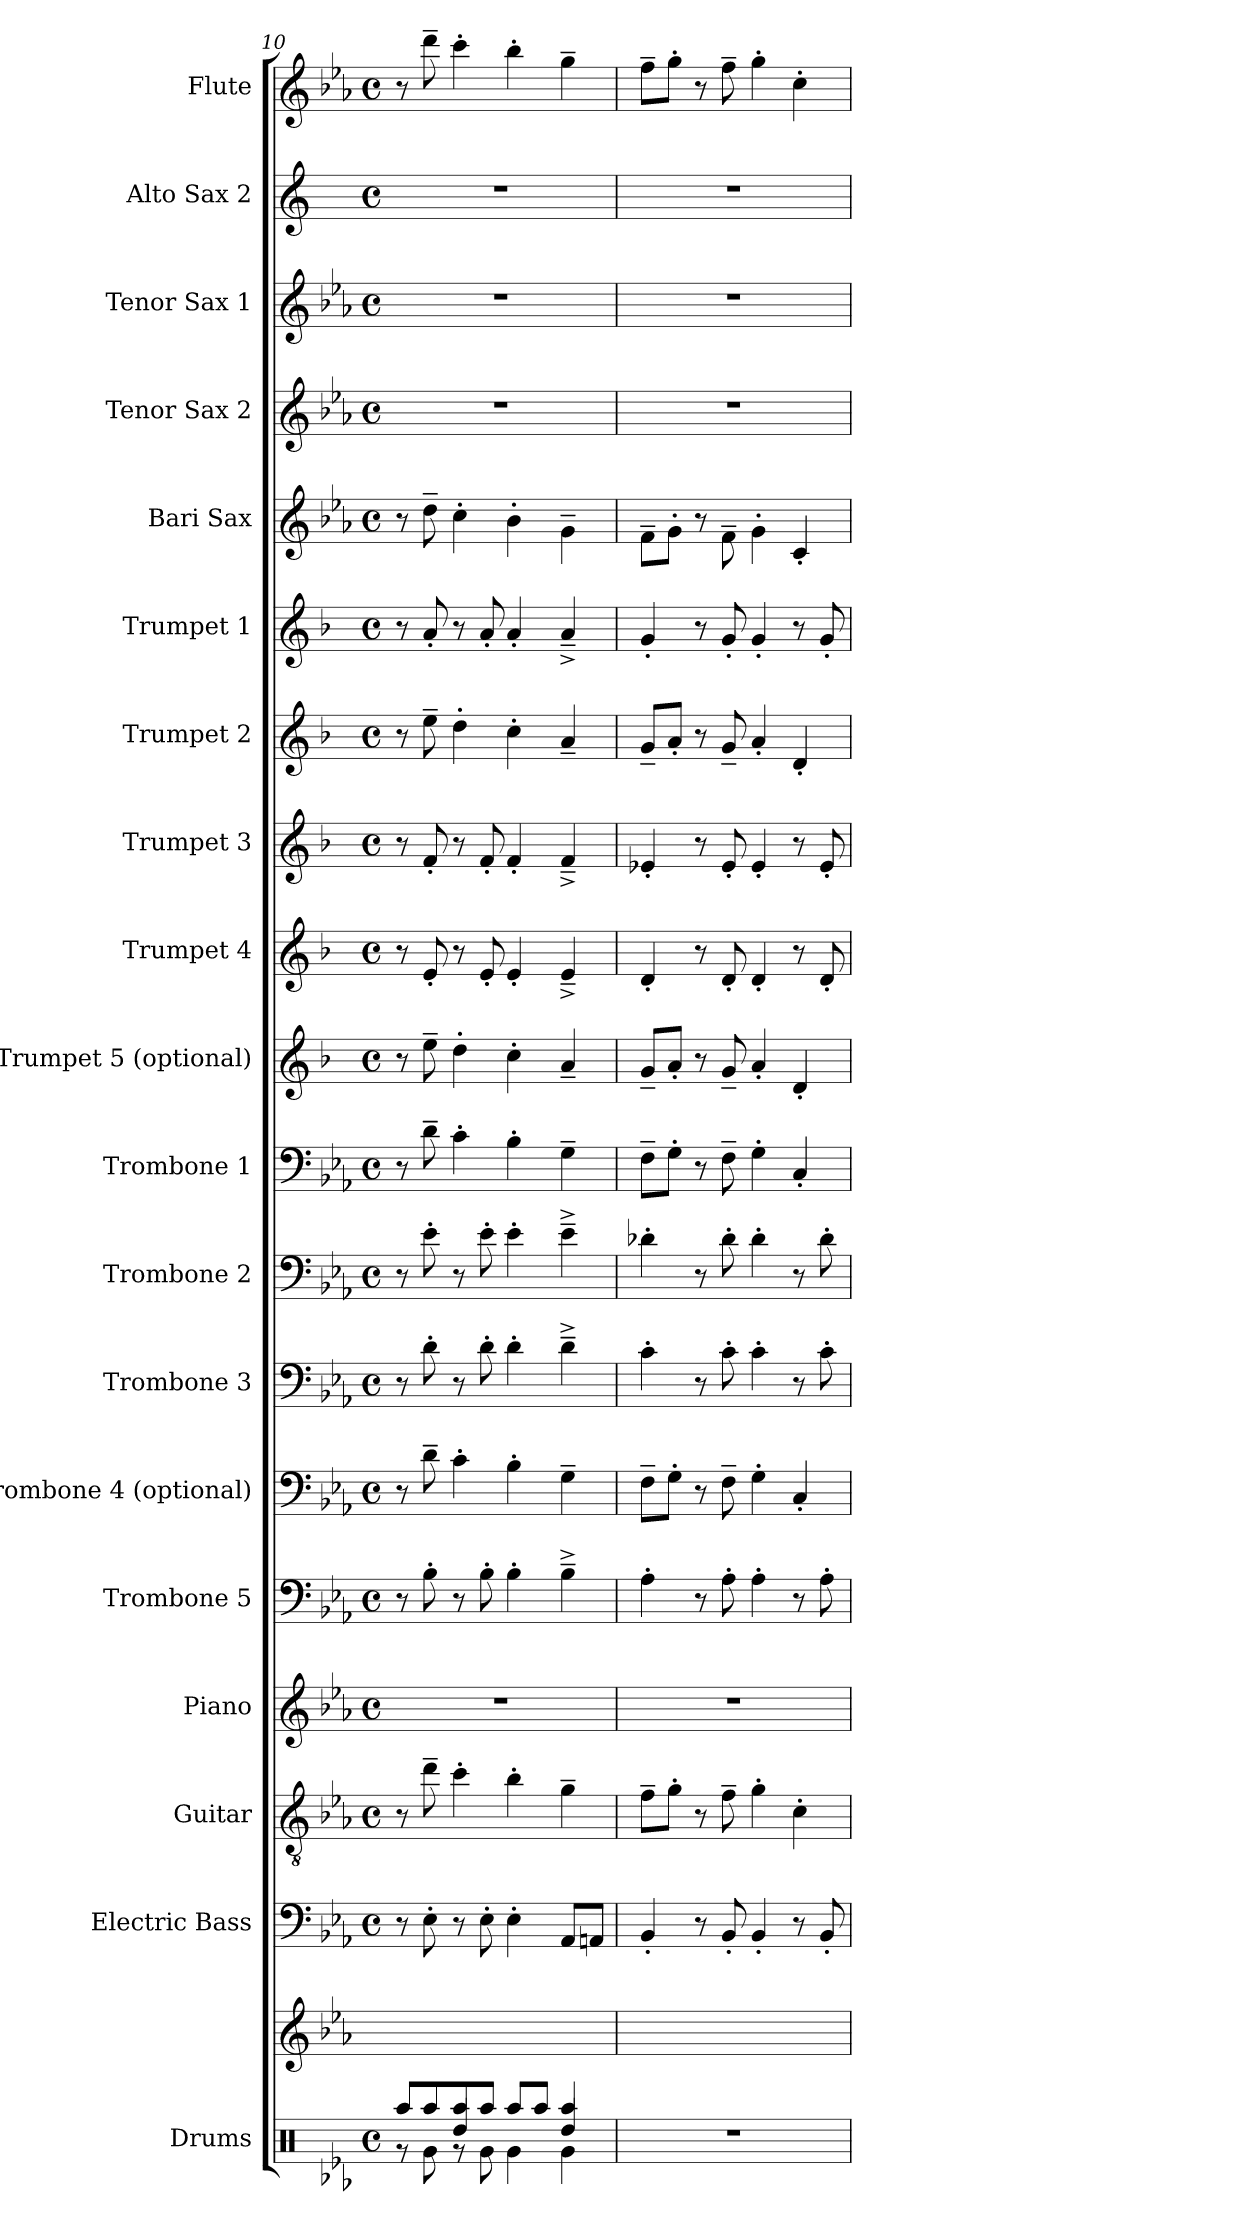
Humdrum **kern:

**kern	**kern	**kern	**kern	**kern	**kern	**kern	**kern	**kern	**kern	**kern	**kern	**kern	**kern	**kern	**kern	**kern	**kern	**kern	**kern
*part20	*part19	*part18	*part17	*part16	*part15	*part14	*part13	*part12	*part11	*part10	*part9	*part8	*part7	*part6	*part5	*part4	*part3	*part2	*part1
*staff20	*staff19	*staff18	*staff17	*staff16	*staff15	*staff14	*staff13	*staff12	*staff11	*staff10	*staff9	*staff8	*staff7	*staff6	*staff5	*staff4	*staff3	*staff2	*staff1
*I"Drums	*	*I"Electric Bass	*I"Guitar	*I"Piano	*I"Trombone 5	*I"Trombone 4 (optional)	*I"Trombone 3	*I"Trombone 2	*I"Trombone 1	*I"Trumpet 5 (optional)	*I"Trumpet 4	*I"Trumpet 3	*I"Trumpet 2	*I"Trumpet 1	*I"Bari Sax	*I"Tenor Sax 2	*I"Tenor Sax 1	*I"Alto Sax 2	*I"Flute
*	*	*	*	*I'Pno	*I'Trb	*I'Trb	*I'Trb	*I'Trb	*I'Trb	*I'Tpt	*I'Tpt	*I'Tpt	*I'Tpt	*I'Tpt	*	*I'T Sax	*I'T Sax	*I'A Sax	*I'Fl
*clefX	*clefG2	*clefF4	*clefGv2	*clefG2	*clefF4	*clefF4	*clefF4	*clefF4	*clefF4	*clefG2	*clefG2	*clefG2	*clefG2	*clefG2	*clefG2	*clefG2	*clefG2	*clefG2	*clefG2
*	*	*ITrd7c12	*	*	*	*	*	*	*	*ITrd1c2	*ITrd1c2	*ITrd1c2	*ITrd1c2	*ITrd1c2	*ITrd12c21	*ITrd8c14	*ITrd8c14	*ITrd5c9	*
*k[b-e-a-]	*k[b-e-a-]	*k[b-e-a-]	*k[b-e-a-]	*k[b-e-a-]	*k[b-e-a-]	*k[b-e-a-]	*k[b-e-a-]	*k[b-e-a-]	*k[b-e-a-]	*k[b-e-a-]	*k[b-e-a-]	*k[b-e-a-]	*k[b-e-a-]	*k[b-e-a-]	*k[b-e-a-]	*k[b-e-a-]	*k[b-e-a-]	*k[b-e-a-]	*k[b-e-a-]
*E-:	*E-:	*E-:	*E-:	*E-:	*E-:	*E-:	*E-:	*E-:	*E-:	*E-:	*E-:	*E-:	*E-:	*E-:	*E-:	*E-:	*E-:	*E-:	*E-:
*M4/4	*	*M4/4	*M4/4	*M4/4	*M4/4	*M4/4	*M4/4	*M4/4	*M4/4	*M4/4	*M4/4	*M4/4	*M4/4	*M4/4	*M4/4	*M4/4	*M4/4	*M4/4	*M4/4
*met(c)	*	*met(c)	*met(c)	*met(c)	*met(c)	*met(c)	*met(c)	*met(c)	*met(c)	*met(c)	*met(c)	*met(c)	*met(c)	*met(c)	*met(c)	*met(c)	*met(c)	*met(c)	*met(c)
=10	=10	=10	=10	=10	=10	=10	=10	=10	=10	=10	=10	=10	=10	=10	=10	=10	=10	=10	=10
*^	*	*	*	*	*	*	*	*	*	*	*	*	*	*	*	*	*	*	*
*	*^	*	*	*	*	*	*	*	*	*	*	*	*	*	*	*	*	*	*	*
4ryy	8Raa/L	8rf	1ryy	8r	8r	1r	8r	8r	8r	8r	8r	8r	8r	8r	8r	8r	8r	1r	1r	1r	8r
.	8Raa/	8Rg\	.	8EE-'>\	8dd~>\	.	8B-'>\	8d~>\	8d'>\	8e-'>\	8d~>\	8dd~>\	8d'</	8e-'</	8dd~>\	8g'</	8d~>\	.	.	.	8ddd~>\
4Rdd/	8Raa/	8rf	.	8r	4cc'>\	.	8r	4c'>\	8r	8r	4c'>\	4cc'>\	8r	8r	4cc'>\	8r	4c'>\	.	.	.	4ccc'>\
.	8Raa/J	8Rg\	.	8EE-'>\	.	.	8B-'>\	.	8d'>\	8e-'>\	.	.	8d'</	8e-'</	.	8g'</	.	.	.	.	.
4ryy	8Raa/L	4Rg\	.	4EE-'>\	4b-'>\	.	4B-'>\	4B-'>\	4d'>\	4e-'>\	4B-'>\	4b-'>\	4d'</	4e-'</	4b-'>\	4g'</	4B-'>\	.	.	.	4bb-'>\
.	8Raa/J	.	.	.	.	.	.	.	.	.	.	.	.	.	.	.	.	.	.	.	.
4Rdd/	4Raa>/	4Rg\	.	8AAA-/L	4g~>\	.	4B-^>~>\	4G~>\	4d^>~>\	4e-^>~>\	4G~>\	4g~</	4d^<~</	4e-^<~</	4g~</	4g^<~</	4G~>\	.	.	.	4gg~>\
.	.	.	.	8AAAn/J	.	.	.	.	.	.	.	.	.	.	.	.	.	.	.	.	.
*v	*v	*v	*	*	*	*	*	*	*	*	*	*	*	*	*	*	*	*	*	*	*
=11	=11	=11	=11	=11	=11	=11	=11	=11	=11	=11	=11	=11	=11	=11	=11	=11	=11	=11	=11
1r	1ryy	4BBB-'</	8f~>\L	1r	4A-'>\	8F~>\L	4c'>\	4d-X'>\	8F~>\L	8f~</L	4c'</	4d-X'</	8f~</L	4f'</	8F~>\L	1r	1r	1r	8ff~>\L
.	.	.	8g'>\J	.	.	8G'>\J	.	.	8G'>\J	8g'</J	.	.	8g'</J	.	8G'>\J	.	.	.	8gg'>\J
.	.	8r	8r	.	8r	8r	8r	8r	8r	8r	8r	8r	8r	8r	8r	.	.	.	8r
.	.	8BBB-'</	8f~>\	.	8A-'>\	8F~>\	8c'>\	8d-'>\	8F~>\	8f~</	8c'</	8d-'</	8f~</	8f'</	8F~>\	.	.	.	8ff~>\
.	.	4BBB-'</	4g'>\	.	4A-'>\	4G'>\	4c'>\	4d-'>\	4G'>\	4g'</	4c'</	4d-'</	4g'</	4f'</	4G'>\	.	.	.	4gg'>\
.	.	8r	4c'>\	.	8r	4C'</	8r	8r	4C'</	4c'</	8r	8r	4c'</	8r	4C'</	.	.	.	4cc'>\
.	.	8BBB-'</	.	.	8A-'>\	.	8c'>\	8d-'>\	.	.	8c'</	8d-'</	.	8f'</	.	.	.	.	.
=	=	=	=	=	=	=	=	=	=	=	=	=	=	=	=	=	=	=	=
*-	*-	*-	*-	*-	*-	*-	*-	*-	*-	*-	*-	*-	*-	*-	*-	*-	*-	*-	*-
